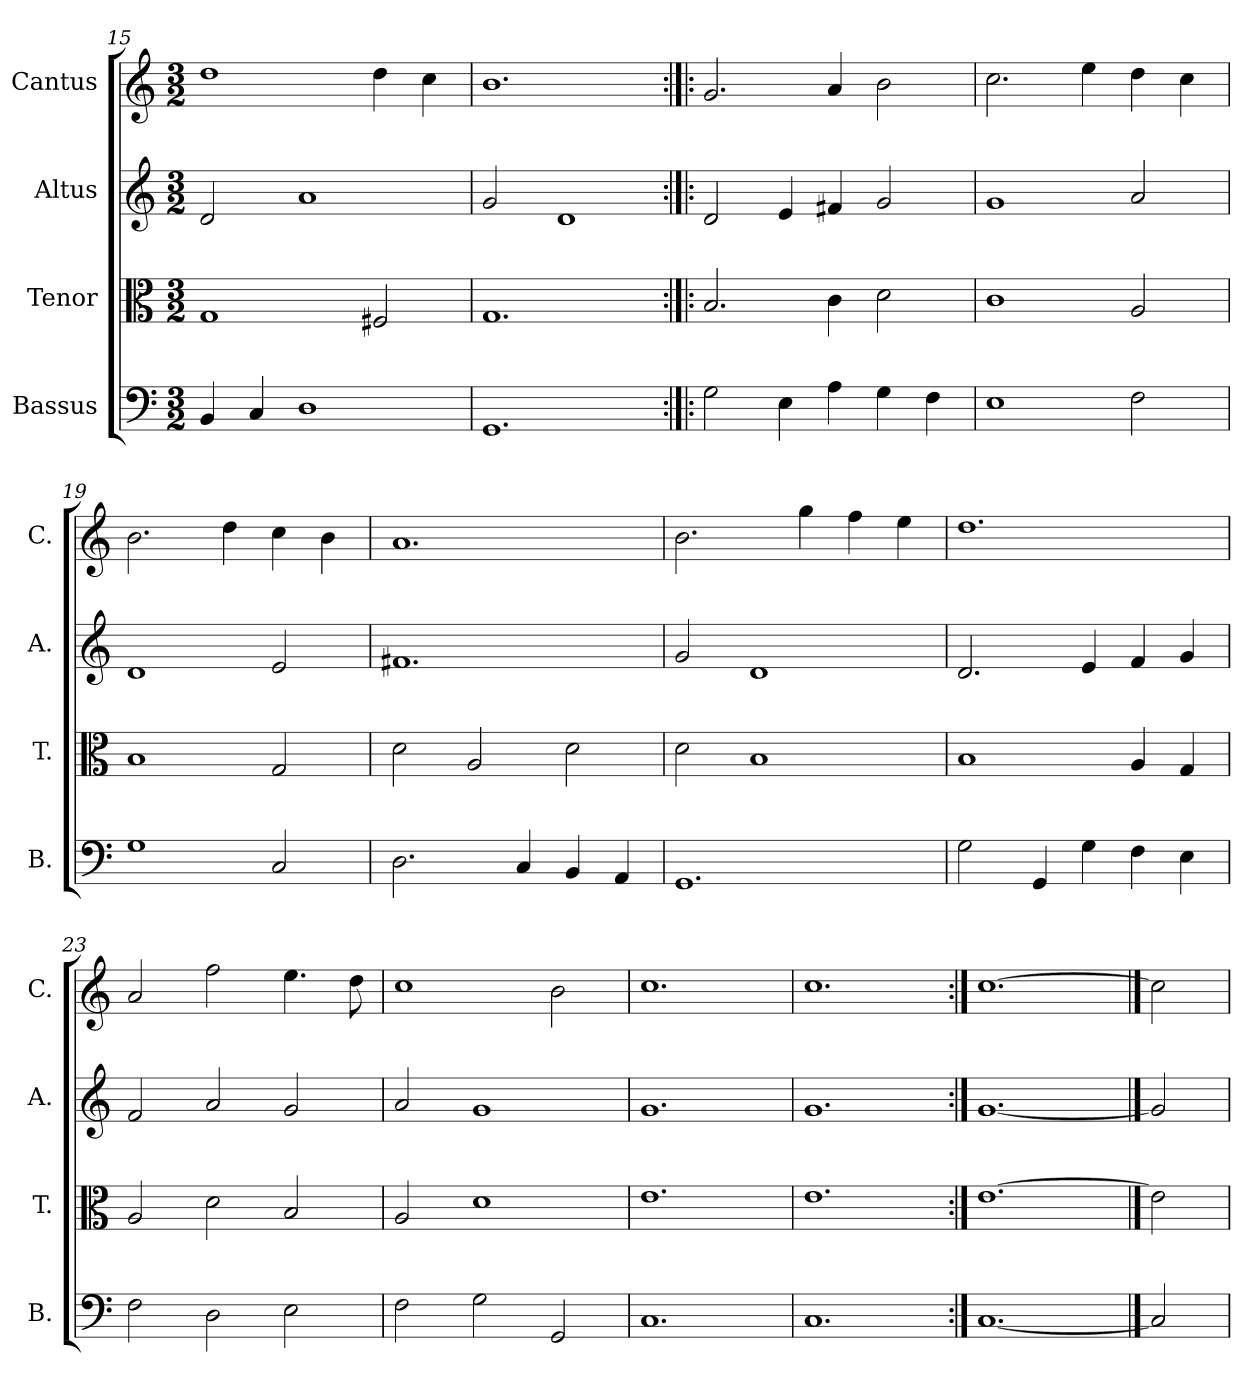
**kern	**kern	**kern	**kern
*part4	*part3	*part2	*part1
*staff4	*staff3	*staff2	*staff1
*I"Bassus	*I"Tenor	*I"Altus	*I"Cantus
*I'B.	*I'T.	*I'A.	*I'C.
*clefF4	*clefC3	*clefG2	*clefG2
*k[]	*k[]	*k[]	*k[]
*M3/2	*M3/2	*M3/2	*M3/2
=15	=15	=15	=15
4BB/	1G	2d/	1dd
4C/	.	.	.
1D	.	1a	.
.	2F#X/	.	4dd\
.	.	.	4cc\
=16	=16	=16	=16
1.GG	1.G	2g/	1.b
.	.	1d	.
=17:|!|:	=17:|!|:	=17:|!|:	=17:|!|:
2G\	2.B/	2d/	2.g/
4E\	.	4e/	.
4A\	4c\	4f#X/	4a/
4G\	2d\	2g/	2b\
4F\	.	.	.
=18	=18	=18	=18
1E	1c	1g	2.cc\
.	.	.	4ee\
2F\	2A/	2a/	4dd\
.	.	.	4cc\
=19	=19	=19	=19
1G	1B	1d	2.b\
.	.	.	4dd\
2C/	2G/	2e/	4cc\
.	.	.	4b\
=20	=20	=20	=20
2.D\	2d\	1.f#X	1.a
.	2A/	.	.
4C/	.	.	.
4BB/	2d\	.	.
4AA/	.	.	.
=21	=21	=21	=21
1.GG	2d\	2g/	2.b\
.	1B	1d	.
.	.	.	4gg\
.	.	.	4ff\
.	.	.	4ee\
=22	=22	=22	=22
2G\	1B	2.d/	1.dd
4GG/	.	.	.
4G\	.	4e/	.
4F\	4A/	4f/	.
4E\	4G/	4g/	.
=23	=23	=23	=23
2F\	2A/	2f/	2a/
2D\	2d\	2a/	2ff\
2E\	2B/	2g/	4.ee\
.	.	.	8dd\
=24	=24	=24	=24
2F\	2A/	2a/	1cc
2G\	1d	1g	.
2GG/	.	.	2b\
=25	=25	=25	=25
1.C	1.e	1.g	1.cc
=26	=26	=26	=26
1.C	1.e	1.g	1.cc
=27:|!	=27:|!	=27:|!	=27:|!
[1.C	[1.e	[1.g	[1.cc
==28	==28	==28	==28
2C]	2e]	2g]	2cc]
=	=	=	=
*-	*-	*-	*-
